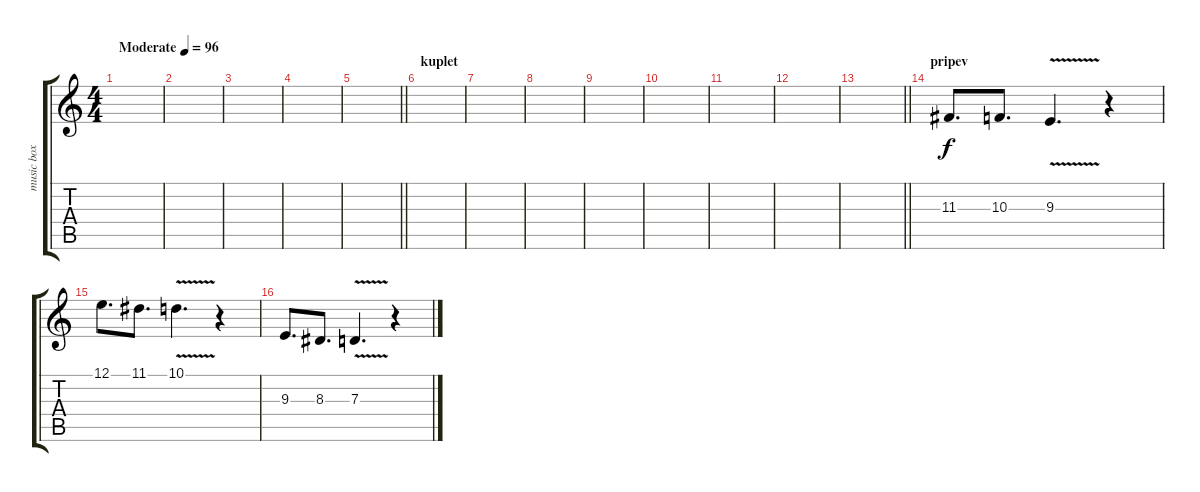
\track ("music box" "music box") {instrument musicbox}
\staff {score tabs}
\tuning (E4 B3 G3 D3 A2 E2) {hide}
\ts (4 4)
\tempo (96 "Moderate")
\clef g2
\ks c
|
|
|
|
\barLineRight lightlight
|
\section ("" "kuplet")
|
|
|
|
|
|
|
\barLineRight lightlight
|
\section ("" "pripev")
11.3.8{d} 10.3.8{d} 9.3{v}.4{d} r.4 |
12.1.8{d} 11.1.8{d} 10.1{v}.4{d} r.4 |
9.3.8{d} 8.3.8{d} 7.3{v}.4{d} r.4
